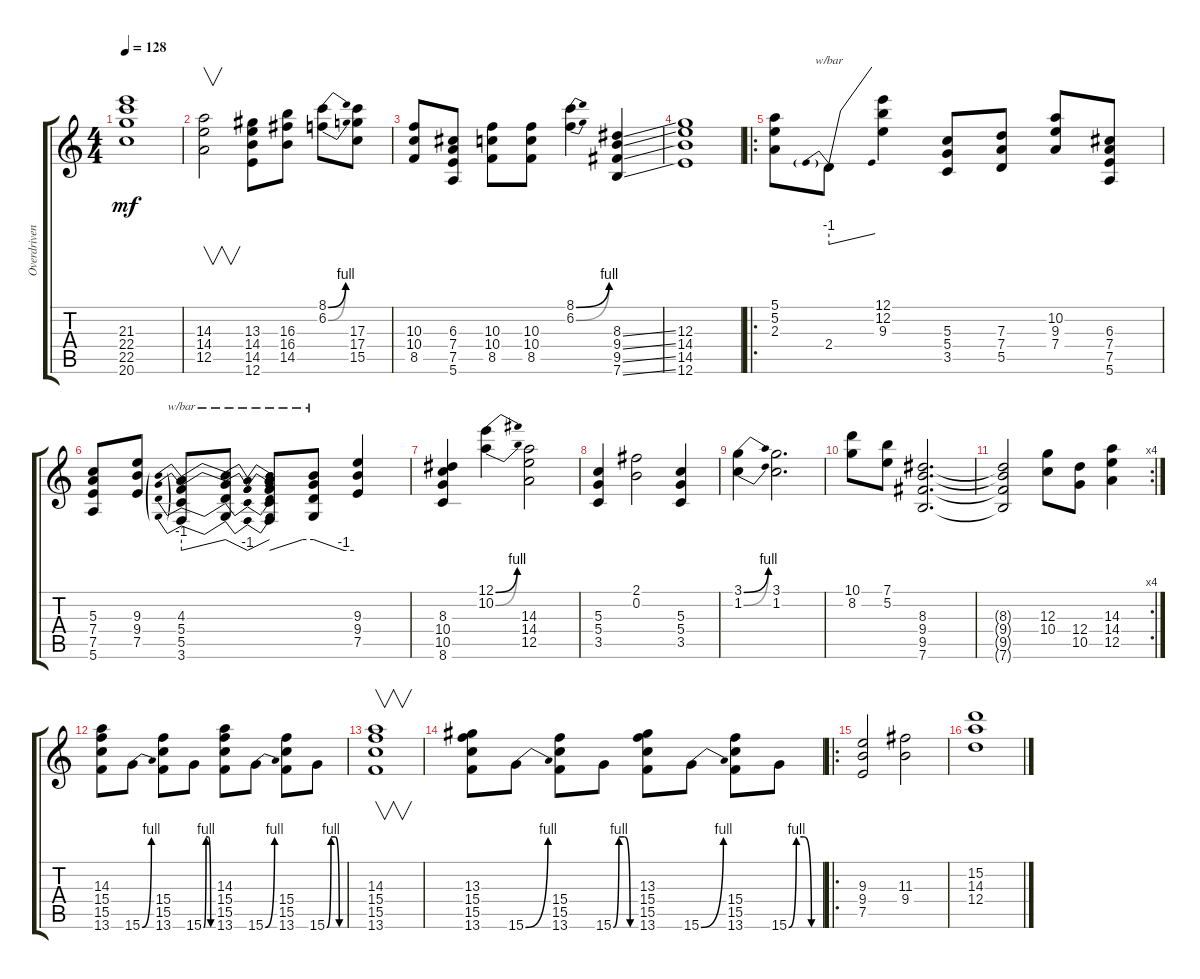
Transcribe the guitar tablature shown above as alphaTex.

\track ("Overdriven Guitar" "Overdriven") {instrument distortionguitar}
\staff {score tabs}
\tuning (E4 B3 G3 D3 A2 E2) {hide}
\ts (4 4)
\tempo 128
\clef g2
\ks c
(21.3 22.4 22.5 20.6).1{dy mf instrument distortionguitar} |
(14.3 14.4 12.5).2{v} (13.3 14.4 14.5 12.6).8 (16.3 16.4 14.5).8 (8.1{be (bend 0 0 60 4)} 6.2{be (bend 0 0 60 4)}).8 (17.3 17.4 15.5).8 |
(10.3 10.4 8.5).8 (6.3 7.4 7.5 5.6).8 (10.3 10.4 8.5).8 (10.3 10.4 8.5).8 (8.1{be (bend 0 0 60 4)} 6.2{be (bend 0 0 60 4)}).4 (8.3{ss} 9.4{ss} 9.5{ss} 7.6{ss}).4 |
(12.3 14.4 14.5 12.6).1 |
\ro
(5.1 5.2 2.3).8 2.4.8{tbe (predivedive default 0 -4 60 0)} (12.1 12.2 9.3).4 (5.3 5.4 3.5).8 (7.3 7.4 5.5).8 (10.2 9.3 7.4).8 (6.3 7.4 7.5 5.6).8 |
(5.3 7.4 7.5 5.6).8 (9.3 9.4 7.5).8 (4.3 5.4 5.5 3.6).8{tbe (predivedive default 0 -4 60 0)} (4.3{t} 5.4{t} 5.5{t} 3.6{t}).8{tbe (dip default 0 0 30 -4 60 0)} (4.3{t} 5.4{t} 5.5{t} 3.6{t}).8{tbe (custom default 0 -4 45 0 60 0)} (4.3{t} 5.4{t} 5.5{t} 3.6{t}).8{tbe (custom default 0 0 45 -4 60 -4)} (9.3 9.4 7.5).4 |
(8.3 10.4 10.5 8.6).4 (12.1{be (bend 0 0 60 4)} 10.2{be (bend 0 0 60 4)}).4 (14.3 14.4 12.5).2 |
(5.3 5.4 3.5).4 (2.1 0.2).2 (5.3 5.4 3.5).4 |
(3.1{be (bend 0 0 60 4)} 1.2{be (bend 0 0 60 4)}).4 (3.1 1.2).2{d} |
(10.1 8.2).8 (7.1 5.2).8 (8.3 9.4 9.5 7.6).2{d} |
\rc 4
(8.3{t} 9.4{t} 9.5{t} 7.6{t}).2 (12.3 10.4).8 (12.4 10.5).8 (14.3 14.4 12.5).4 |
(14.3 15.4 15.5 13.6).8 15.6{be (bend 0 0 60 4)}.8 (15.4 15.5 13.6).8 15.6{be (custom 0 0 15 4 30 4 45 0 60 0)}.8 (14.3 15.4 15.5 13.6).8 15.6{be (bend 0 0 60 4)}.8 (15.4 15.5 13.6).8 15.6{be (custom 0 0 15 4 30 4 45 0 60 0)}.8 |
(14.3 15.4 15.5 13.6).1{v} |
(13.3 15.4 15.5 13.6).8 15.6{be (bend 0 0 60 4)}.8 (15.4 15.5 13.6).8 15.6{be (custom 0 0 15 4 30 4 45 0 60 0)}.8 (13.3 15.4 15.5 13.6).8 15.6{be (bend 0 0 60 4)}.8 (15.4 15.5 13.6).8 15.6{be (custom 0 0 15 4 30 4 45 0 60 0)}.8 |
\ro
(9.3 9.4 7.5).2 (11.3 9.4).2 |
(15.2 14.3 12.4).1
